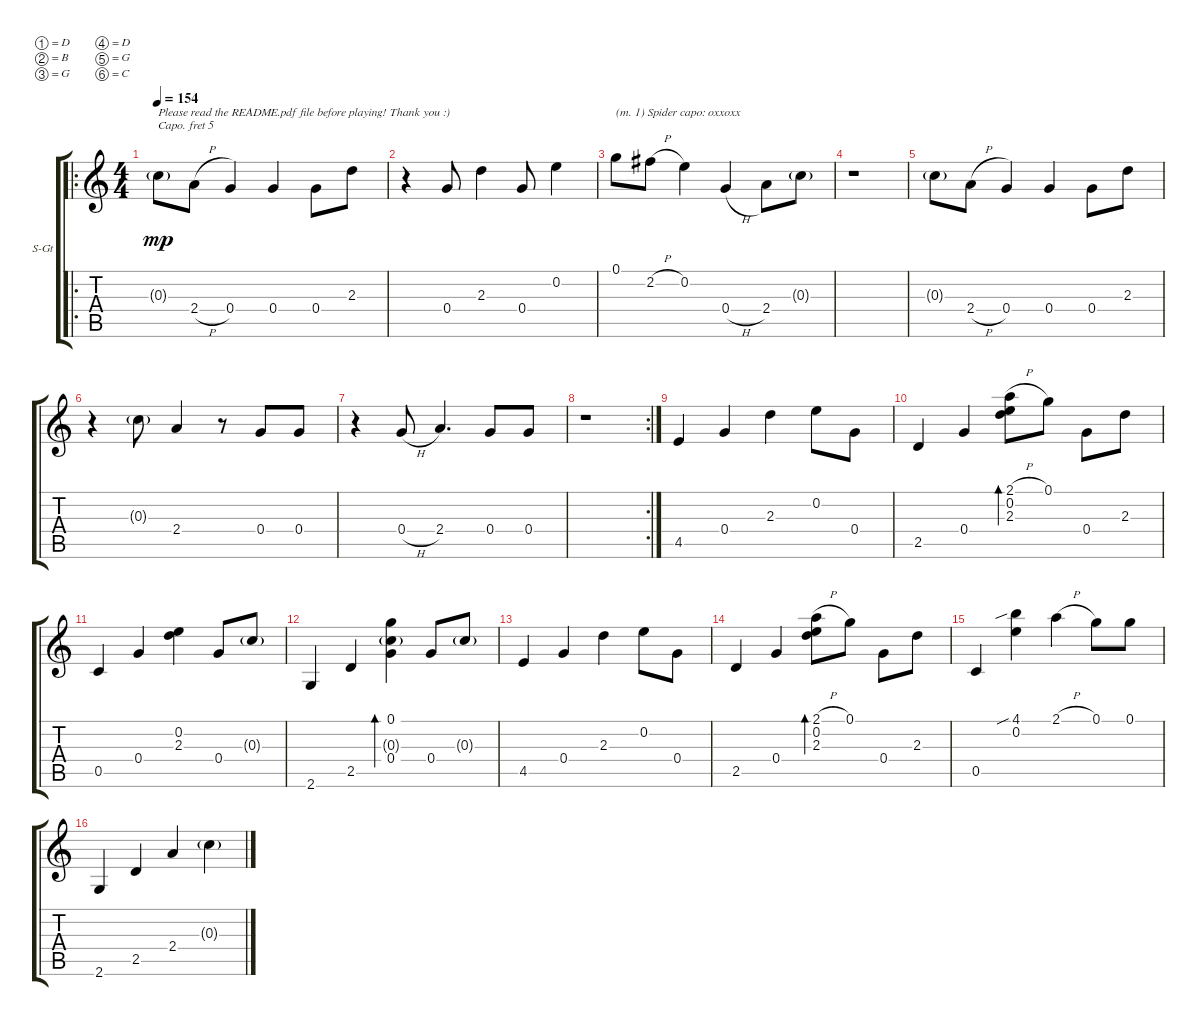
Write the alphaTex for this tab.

\defaultSystemsLayout 4
\bracketExtendMode groupsimilarinstruments
\firstSystemTrackNameOrientation horizontal
\otherSystemsTrackNameOrientation horizontal
\track ("Guitar 1" "S-Gt") {instrument acousticguitarsteel}
\staff {score tabs}
\capo 5
\tuning (D4 B3 G3 D3 G2 C2)
\ro
\ts (4 4)
\tempo 154
\clef g2
\ks c
0.3{g}.8{txt "Please read the README.pdf file before playing! Thank you :)" dy mp instrument acousticguitarsteel} 2.4{h}.8 0.4.4 0.4.4 0.4.8 2.3.8 |
r.4 0.4.8 2.3.4 0.4.8 0.2.4 |
0.1.8{txt "(m. 1) Spider capo: oxxoxx"} 2.2{h}.8 0.2.4 0.4{h}.4 2.4.8 0.3{g}.8 |
r.1 |
0.3{g}.8 2.4{h}.8 0.4.4 0.4.4 0.4.8 2.3.8 |
r.4 0.3{g}.8 2.4.4 r.8 0.4.8 0.4.8 |
r.4 0.4{h}.8 2.4.4{d} 0.4.8 0.4.8 |
\rc 2
r.1 |
4.5.4 0.4.4 2.3.4 0.2.8 0.4.8 |
2.5.4 0.4.4 (2.1{h} 0.2 2.3).8{bd 30} 0.1.8 0.4.8 2.3.8 |
0.5.4 0.4.4 (2.3 0.2).4 0.4.8 0.3{g}.8 |
2.6.4 2.5.4 (0.1 0.4 0.3{g}).4{bd 30} 0.4.8 0.3{g}.8 |
4.5.4 0.4.4 2.3.4 0.2.8 0.4.8 |
2.5.4 0.4.4 (2.1{h} 0.2 2.3).8{bd 30} 0.1.8 0.4.8 2.3.8 |
0.5.4 (4.1{sib} 0.2).4 2.1{h}.4 0.1.8 0.1.8 |
2.6.4 2.5.4 2.4.4 0.3{g}.4
